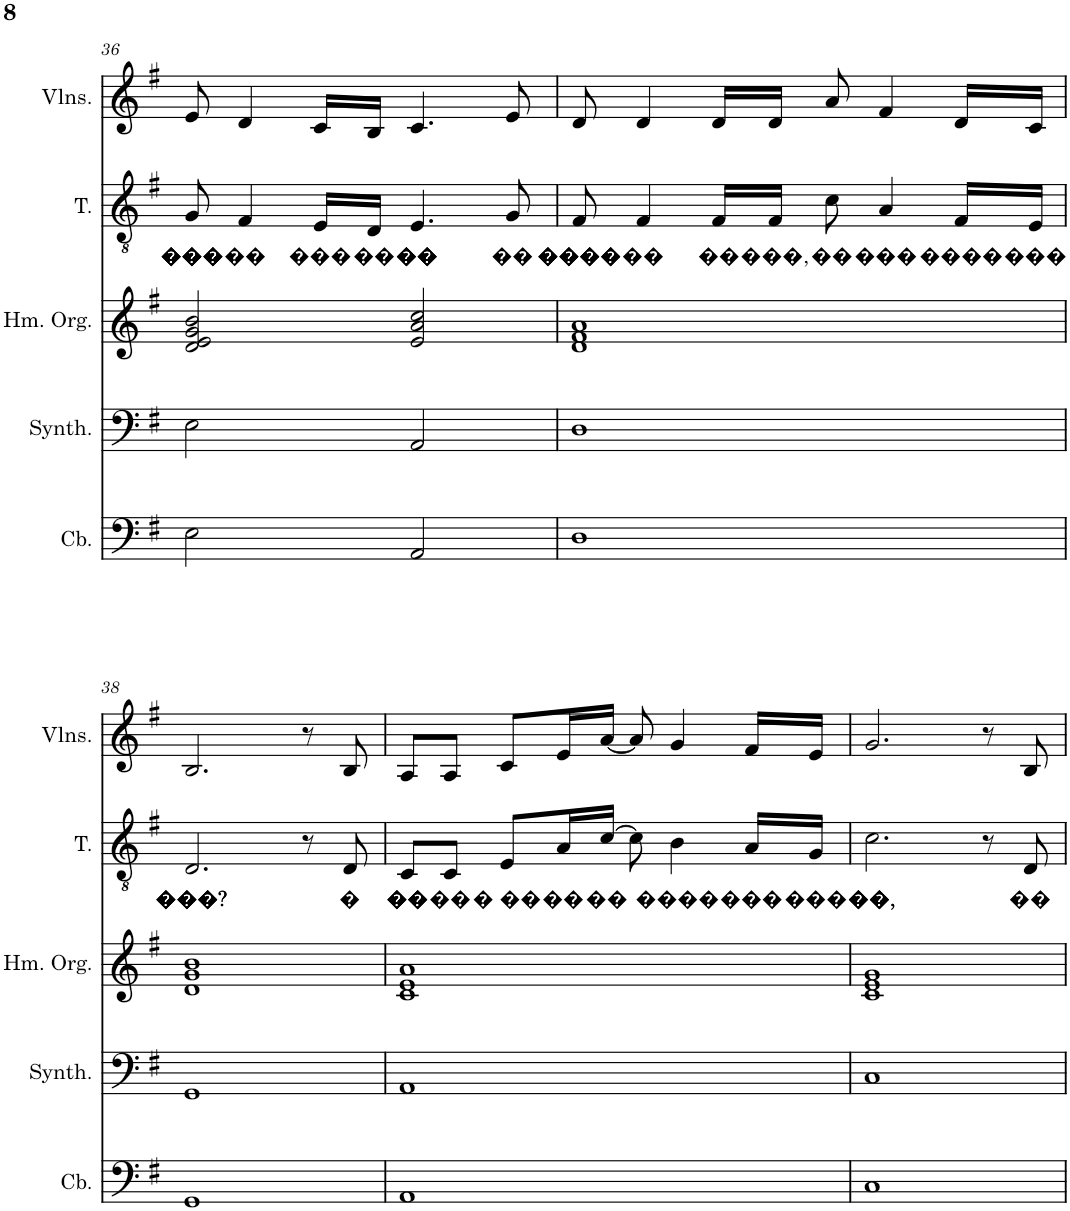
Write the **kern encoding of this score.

**kern	**kern	**kern	**kern	**text	**kern
*part5	*part4	*part3	*part2	*part2	*part1
*staff5	*staff4	*staff3	*staff2	*staff2	*staff1
*I"Contrabass	*I"Pad Synthesizer, PL	*I"Hammond Organ, PR	*I"Tenor, T/B	*	*I"Violins, S/A
*I'Cb.	*I'Synth.	*I'Hm. Org.	*I'T.	*	*I'Vlns.
!!LO:PB:g=z
*clefF4	*clefF4	*clefG2	*clefGv2	*	*clefG2
*Trd7c12	*	*	*	*	*
*k[f#]	*k[f#]	*k[f#]	*k[f#]	*	*k[f#]
*M4/4	*M4/4	*M4/4	*M4/4	*	*M4/4
=36	=36	=36	=36	=36	=36
!	!	!	!	!LO:LY:b	!
2E\	2E\	2d/ 2e/ 2g/ 2b/	8G/	���	8e/
!	!	!	!	!LO:LY:b	!
.	.	.	4F#/	��	4d/
!	!	!	!	!LO:LY:b	!
.	.	.	16E/LL	���	16c/LL
!	!	!	!	!LO:LY:b	!
.	.	.	16D/JJ	��	16B/JJ
!	!	!	!	!LO:LY:b	!
2AA/	2AA/	2e/ 2a/ 2cc/	4.E/	��	4.c/
!	!	!	!	!LO:LY:b	!
.	.	.	8G/	��	8e/
=37	=37	=37	=37	=37	=37
!	!	!	!	!LO:LY:b	!
1D	1D	1d 1f# 1a	8F#/	����	8d/
!	!	!	!	!LO:LY:b	!
.	.	.	4F#/	��	4d/
!	!	!	!	!LO:LY:b	!
.	.	.	16F#/LL	��	16d/LL
!	!	!	!	!LO:LY:b	!
.	.	.	16F#/JJ	���,	16d/JJ
!	!	!	!	!LO:LY:b	!
.	.	.	8c\	��	8a/
!	!	!	!	!LO:LY:b	!
.	.	.	4A/	���	4f#/
!	!	!	!	!LO:LY:b	!
.	.	.	16F#/LL	����	16d/LL
!	!	!	!	!LO:LY:b	!
.	.	.	16E/JJ	���	16c/JJ
!!LO:LB:g=z
=38	=38	=38	=38	=38	=38
!	!	!	!	!LO:LY:b	!
1GG	1GG	1d 1g 1b	2.D/	���?	2.B/
.	.	.	8r	.	8r
!	!	!	!	!LO:LY:b	!
.	.	.	8D/	�	8B/
=39	=39	=39	=39	=39	=39
!	!	!	!	!LO:LY:b	!
1AA	1AA	1c 1e 1a	8C/L	��	8A/L
!	!	!	!	!LO:LY:b	!
.	.	.	8C/J	��	8A/J
!	!	!	!	!LO:LY:b	!
.	.	.	8E/L	� ��	8c/L
!	!	!	!	!LO:LY:b	!
.	.	.	16A/L	��	16e/L
!	!	!	!	!LO:LY:b	!
.	.	.	[16c/JJ	��	[16a/JJ
.	.	.	8c\]	.	8a/]
!	!	!	!	!LO:LY:b	!
.	.	.	4B\	����	4g/
!	!	!	!	!LO:LY:b	!
.	.	.	16A/LL	���	16f#/LL
!	!	!	!	!LO:LY:b	!
.	.	.	16G/JJ	���	16e/JJ
=40	=40	=40	=40	=40	=40
!	!	!	!	!LO:LY:b	!
1C	1C	1c 1e 1g	2.c\	��,	2.g/
.	.	.	8r	.	8r
!	!	!	!	!LO:LY:b	!
.	.	.	8D/	��	8B/
=	=	=	=	=	=
*-	*-	*-	*-	*-	*-
